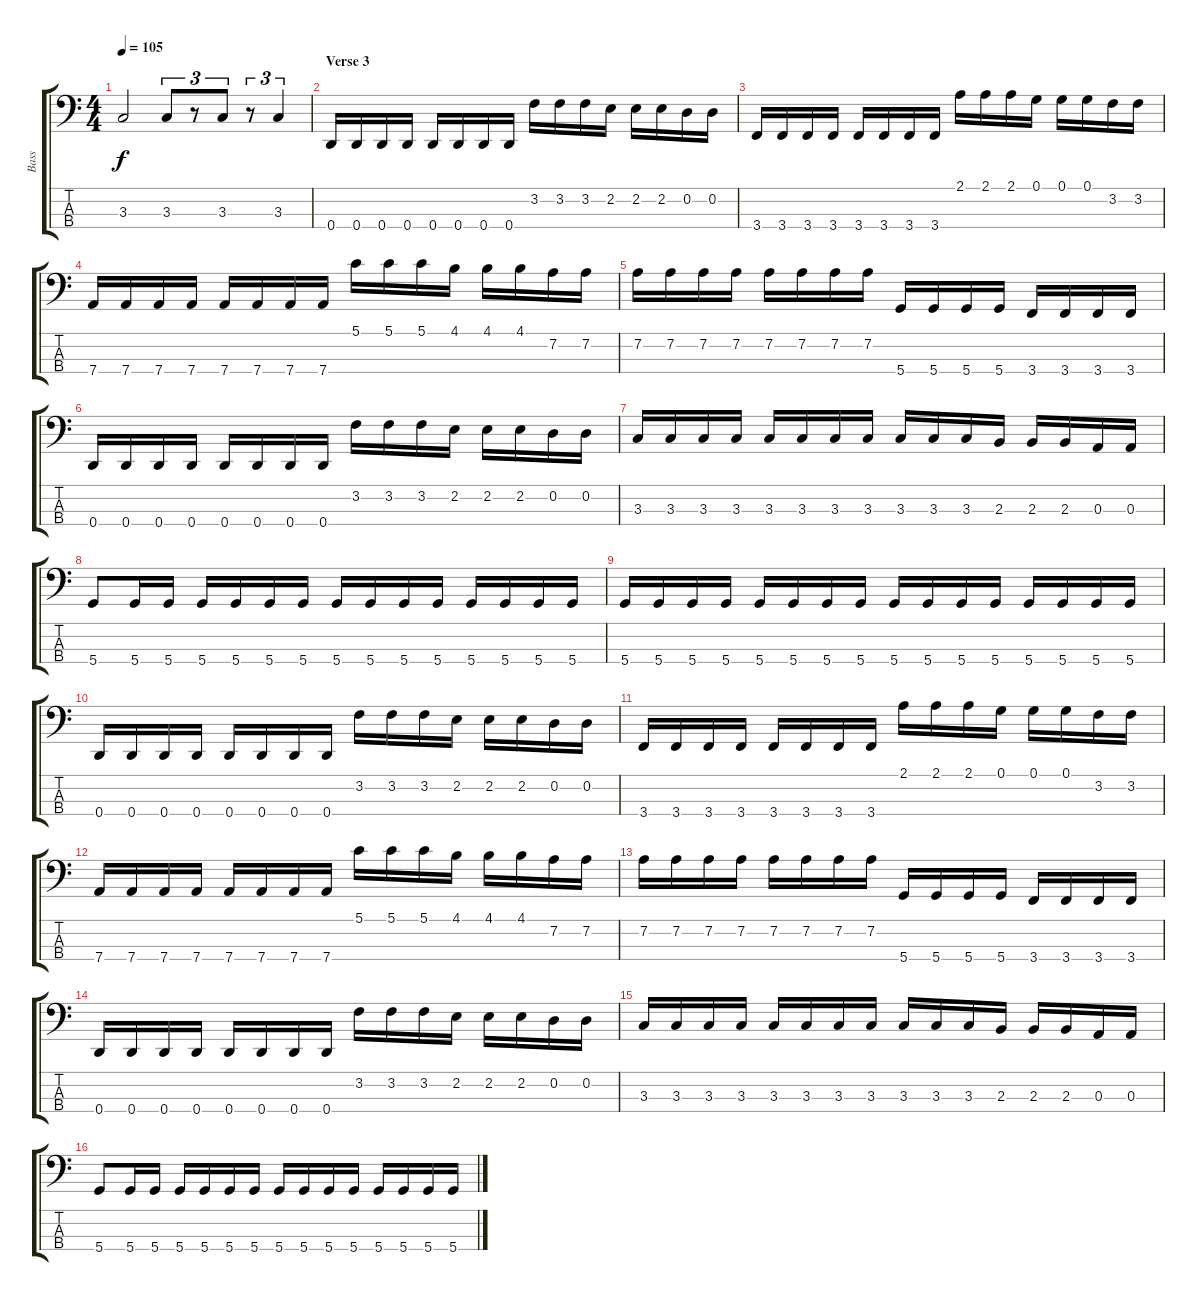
\track ("Bass" "Bass") {instrument slapbass1}
\staff {score tabs}
\tuning (G2 D2 A1 D1) {hide}
\ts (4 4)
\tempo 105
\clef f4
\ks c
3.3.2{dy f} 3.3.8{tu (3 2)} r.8{tu (3 2)} 3.3.8{tu (3 2)} r.8{tu (3 2)} 3.3.4{tu (3 2)} |
\section ("" "Verse 3")
0.4.16 0.4.16 0.4.16 0.4.16 0.4.16 0.4.16 0.4.16 0.4.16 3.2.16 3.2.16 3.2.16 2.2.16 2.2.16 2.2.16 0.2.16 0.2.16 |
3.4.16 3.4.16 3.4.16 3.4.16 3.4.16 3.4.16 3.4.16 3.4.16 2.1.16 2.1.16 2.1.16 0.1.16 0.1.16 0.1.16 3.2.16 3.2.16 |
7.4.16 7.4.16 7.4.16 7.4.16 7.4.16 7.4.16 7.4.16 7.4.16 5.1.16 5.1.16 5.1.16 4.1.16 4.1.16 4.1.16 7.2.16 7.2.16 |
7.2.16 7.2.16 7.2.16 7.2.16 7.2.16 7.2.16 7.2.16 7.2.16 5.4.16 5.4.16 5.4.16 5.4.16 3.4.16 3.4.16 3.4.16 3.4.16 |
0.4.16 0.4.16 0.4.16 0.4.16 0.4.16 0.4.16 0.4.16 0.4.16 3.2.16 3.2.16 3.2.16 2.2.16 2.2.16 2.2.16 0.2.16 0.2.16 |
3.3.16 3.3.16 3.3.16 3.3.16 3.3.16 3.3.16 3.3.16 3.3.16 3.3.16 3.3.16 3.3.16 2.3.16 2.3.16 2.3.16 0.3.16 0.3.16 |
5.4.8 5.4.16 5.4.16 5.4.16 5.4.16 5.4.16 5.4.16 5.4.16 5.4.16 5.4.16 5.4.16 5.4.16 5.4.16 5.4.16 5.4.16 |
5.4.16 5.4.16 5.4.16 5.4.16 5.4.16 5.4.16 5.4.16 5.4.16 5.4.16 5.4.16 5.4.16 5.4.16 5.4.16 5.4.16 5.4.16 5.4.16 |
0.4.16 0.4.16 0.4.16 0.4.16 0.4.16 0.4.16 0.4.16 0.4.16 3.2.16 3.2.16 3.2.16 2.2.16 2.2.16 2.2.16 0.2.16 0.2.16 |
3.4.16 3.4.16 3.4.16 3.4.16 3.4.16 3.4.16 3.4.16 3.4.16 2.1.16 2.1.16 2.1.16 0.1.16 0.1.16 0.1.16 3.2.16 3.2.16 |
7.4.16 7.4.16 7.4.16 7.4.16 7.4.16 7.4.16 7.4.16 7.4.16 5.1.16 5.1.16 5.1.16 4.1.16 4.1.16 4.1.16 7.2.16 7.2.16 |
7.2.16 7.2.16 7.2.16 7.2.16 7.2.16 7.2.16 7.2.16 7.2.16 5.4.16 5.4.16 5.4.16 5.4.16 3.4.16 3.4.16 3.4.16 3.4.16 |
0.4.16 0.4.16 0.4.16 0.4.16 0.4.16 0.4.16 0.4.16 0.4.16 3.2.16 3.2.16 3.2.16 2.2.16 2.2.16 2.2.16 0.2.16 0.2.16 |
3.3.16 3.3.16 3.3.16 3.3.16 3.3.16 3.3.16 3.3.16 3.3.16 3.3.16 3.3.16 3.3.16 2.3.16 2.3.16 2.3.16 0.3.16 0.3.16 |
5.4.8 5.4.16 5.4.16 5.4.16 5.4.16 5.4.16 5.4.16 5.4.16 5.4.16 5.4.16 5.4.16 5.4.16 5.4.16 5.4.16 5.4.16
